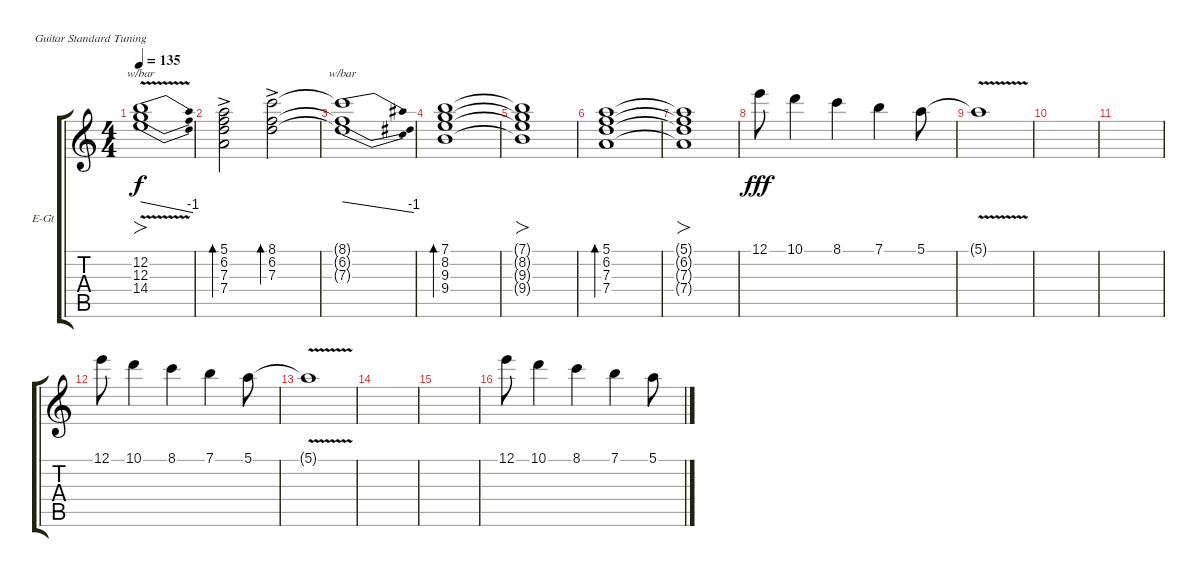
\defaultSystemsLayout 4
\bracketExtendMode groupsimilarinstruments
\firstSystemTrackNameOrientation horizontal
\otherSystemsTrackNameOrientation horizontal
\track ("Kane" "E-Gt") {instrument electricguitarclean}
\staff {score tabs}
\tuning (E4 B3 G3 D3 A2 E2)
\ts (4 4)
\tempo 135
\clef g2
\ks c
(12.2{v t} 12.3{v t} 14.4{v t}).1{fo tbe (dive default 0 0 60 -4) dy f} |
(5.1{ac} 6.2 7.3 7.4).2{bd 135} (8.1{ac} 6.2 7.3).2{bd 135} |
(8.1{t} 6.2{t} 7.3{t}).1{tbe (dive default 0 0 59.4 -4)} |
(7.1 8.2 9.3 9.4).1{bd 132} |
(7.1{t} 8.2{t} 9.3{t} 9.4{t}).1{fo} |
(5.1 6.2 7.3 7.4).1{bd 129} |
(5.1{t} 6.2{t} 7.3{t} 7.4{t}).1{fo} |
12.1.8{dy fff} 10.1.4 8.1.4 7.1.4 5.1.8 |
5.1{v t}.1 |
|
|
12.1.8 10.1.4 8.1.4 7.1.4 5.1.8 |
5.1{v t}.1 |
|
|
12.1.8 10.1.4 8.1.4 7.1.4 5.1.8
